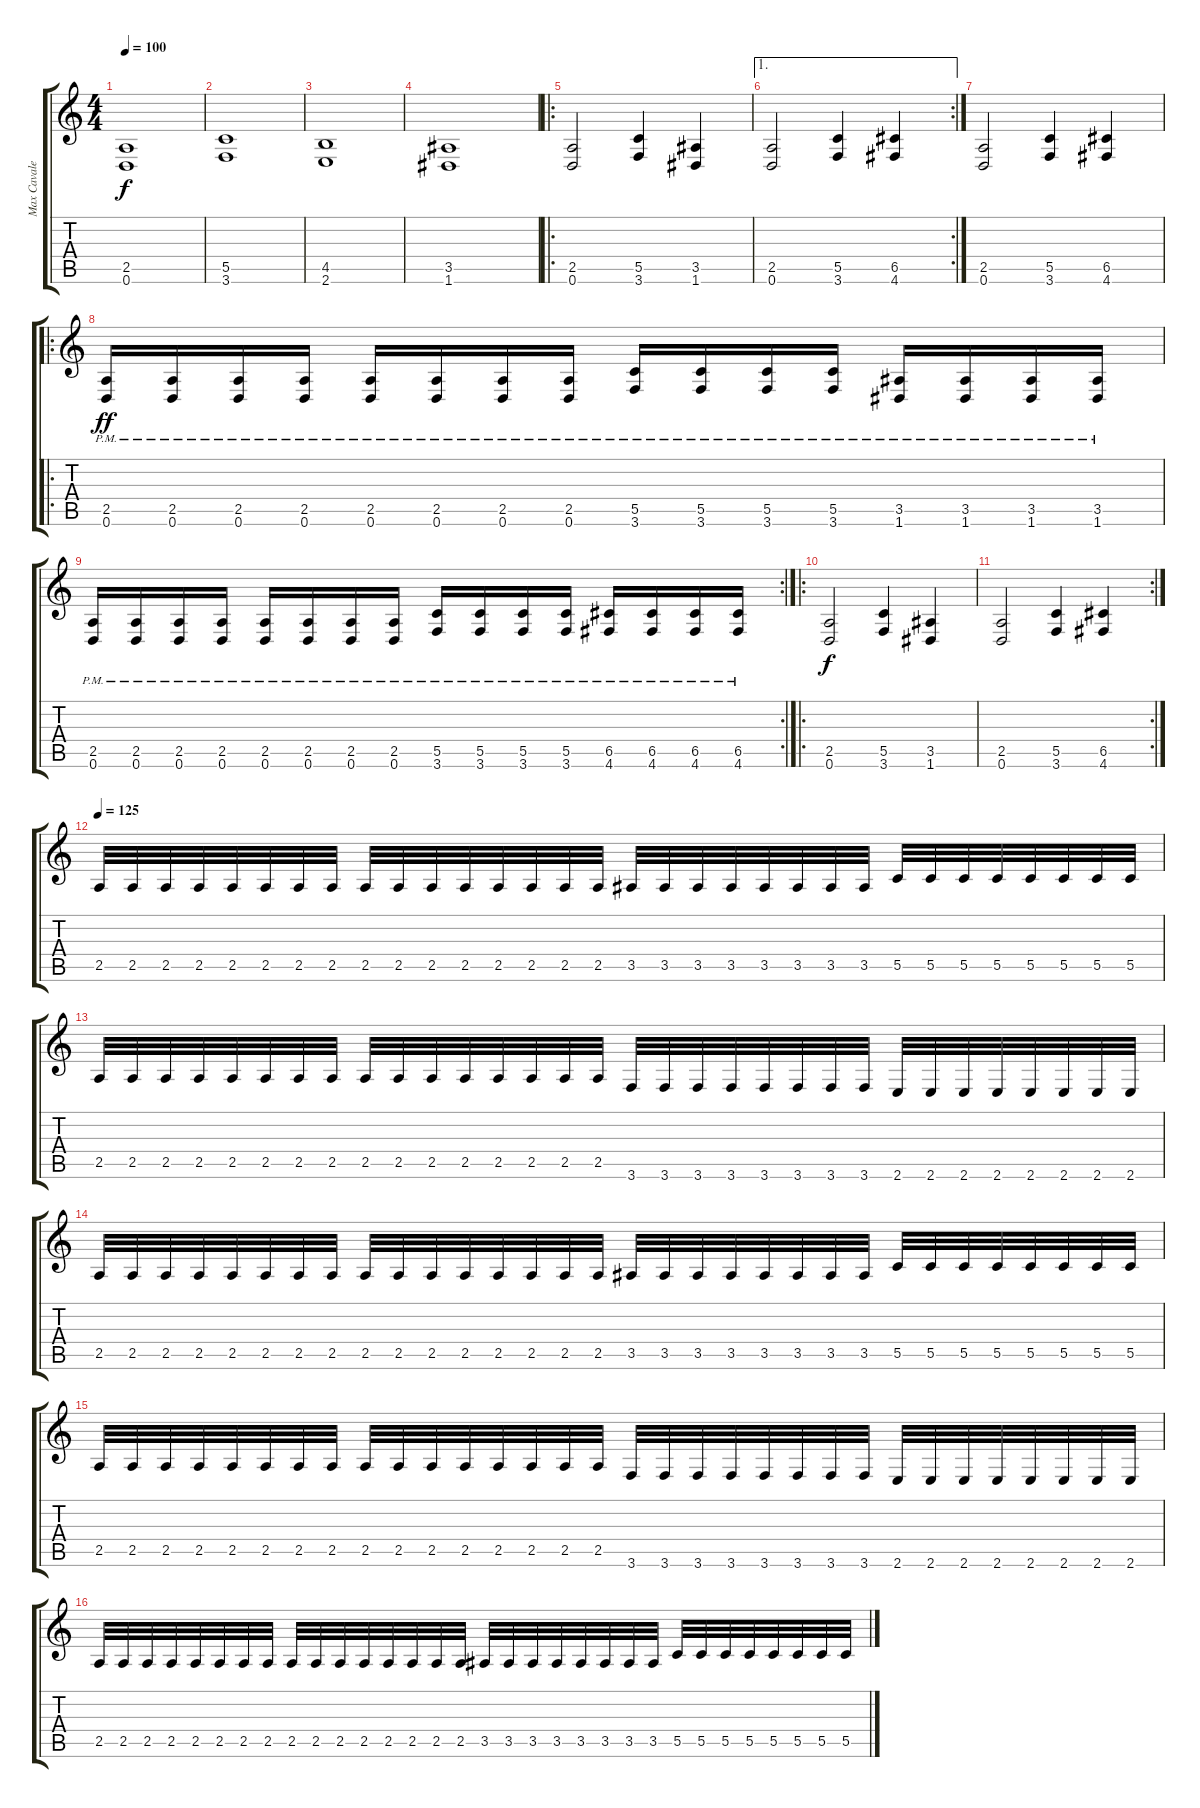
\track ("Max Cavalera" "Max Cavale") {instrument distortionguitar}
\staff {score tabs}
\tuning (D4 A3 F3 C3 G2 D2) {hide}
\ts (4 4)
\tempo 100
\clef g2
\ks c
(2.5 0.6).1{dy f} |
(5.5 3.6).1 |
(4.5 2.6).1 |
(3.5 1.6).1 |
\ro
(2.5 0.6).2 (5.5 3.6).4 (3.5 1.6).4 |
\ae 1
\rc 2
(2.5 0.6).2 (5.5 3.6).4 (6.5 4.6).4 |
(2.5 0.6).2 (5.5 3.6).4 (6.5 4.6).4 |
\ro
(2.5{pm} 0.6{pm}).16{dy ff} (2.5{pm} 0.6{pm}).16 (2.5{pm} 0.6{pm}).16 (2.5{pm} 0.6{pm}).16 (2.5{pm} 0.6{pm}).16 (2.5{pm} 0.6{pm}).16 (2.5{pm} 0.6{pm}).16 (2.5{pm} 0.6{pm}).16 (5.5{pm} 3.6{pm}).16 (5.5{pm} 3.6{pm}).16 (5.5{pm} 3.6{pm}).16 (5.5{pm} 3.6{pm}).16 (3.5{pm} 1.6{pm}).16 (3.5{pm} 1.6{pm}).16 (3.5{pm} 1.6{pm}).16 (3.5{pm} 1.6{pm}).16 |
\rc 2
(2.5{pm} 0.6{pm}).16 (2.5{pm} 0.6{pm}).16 (2.5{pm} 0.6{pm}).16 (2.5{pm} 0.6{pm}).16 (2.5{pm} 0.6{pm}).16 (2.5{pm} 0.6{pm}).16 (2.5{pm} 0.6{pm}).16 (2.5{pm} 0.6{pm}).16 (5.5{pm} 3.6{pm}).16 (5.5{pm} 3.6{pm}).16 (5.5{pm} 3.6{pm}).16 (5.5{pm} 3.6{pm}).16 (6.5{pm} 4.6{pm}).16 (6.5{pm} 4.6{pm}).16 (6.5{pm} 4.6{pm}).16 (6.5{pm} 4.6{pm}).16 |
\ro
(2.5 0.6).2{dy f} (5.5 3.6).4 (3.5 1.6).4 |
\rc 2
(2.5 0.6).2 (5.5 3.6).4 (6.5 4.6).4 |
\tempo 125
2.5.32 2.5.32 2.5.32 2.5.32 2.5.32 2.5.32 2.5.32 2.5.32 2.5.32 2.5.32 2.5.32 2.5.32 2.5.32 2.5.32 2.5.32 2.5.32 3.5.32 3.5.32 3.5.32 3.5.32 3.5.32 3.5.32 3.5.32 3.5.32 5.5.32 5.5.32 5.5.32 5.5.32 5.5.32 5.5.32 5.5.32 5.5.32 |
2.5.32 2.5.32 2.5.32 2.5.32 2.5.32 2.5.32 2.5.32 2.5.32 2.5.32 2.5.32 2.5.32 2.5.32 2.5.32 2.5.32 2.5.32 2.5.32 3.6.32 3.6.32 3.6.32 3.6.32 3.6.32 3.6.32 3.6.32 3.6.32 2.6.32 2.6.32 2.6.32 2.6.32 2.6.32 2.6.32 2.6.32 2.6.32 |
2.5.32 2.5.32 2.5.32 2.5.32 2.5.32 2.5.32 2.5.32 2.5.32 2.5.32 2.5.32 2.5.32 2.5.32 2.5.32 2.5.32 2.5.32 2.5.32 3.5.32 3.5.32 3.5.32 3.5.32 3.5.32 3.5.32 3.5.32 3.5.32 5.5.32 5.5.32 5.5.32 5.5.32 5.5.32 5.5.32 5.5.32 5.5.32 |
2.5.32 2.5.32 2.5.32 2.5.32 2.5.32 2.5.32 2.5.32 2.5.32 2.5.32 2.5.32 2.5.32 2.5.32 2.5.32 2.5.32 2.5.32 2.5.32 3.6.32 3.6.32 3.6.32 3.6.32 3.6.32 3.6.32 3.6.32 3.6.32 2.6.32 2.6.32 2.6.32 2.6.32 2.6.32 2.6.32 2.6.32 2.6.32 |
2.5.32 2.5.32 2.5.32 2.5.32 2.5.32 2.5.32 2.5.32 2.5.32 2.5.32 2.5.32 2.5.32 2.5.32 2.5.32 2.5.32 2.5.32 2.5.32 3.5.32 3.5.32 3.5.32 3.5.32 3.5.32 3.5.32 3.5.32 3.5.32 5.5.32 5.5.32 5.5.32 5.5.32 5.5.32 5.5.32 5.5.32 5.5.32
